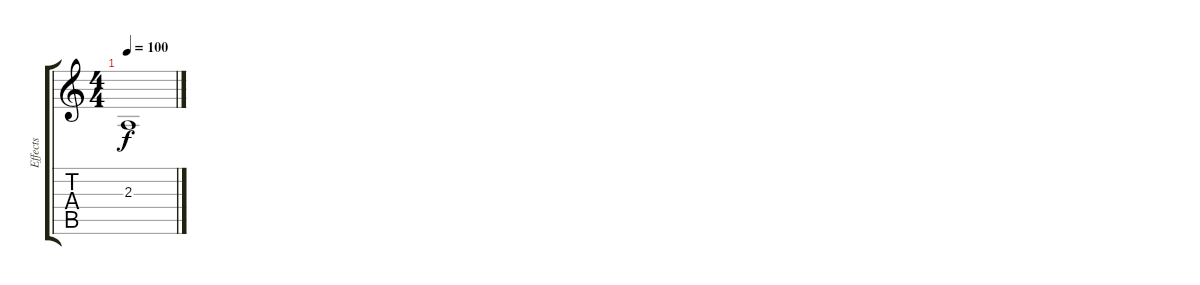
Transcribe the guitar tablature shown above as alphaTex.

\track ("Effects" "Effects") {instrument electricpiano2}
\staff {score tabs}
\tuning (E4 B3 G3 D3 A2 E2) {hide}
\ts (4 4)
\tempo 100
\clef g2
\ks c
2.3.1{dy f}
